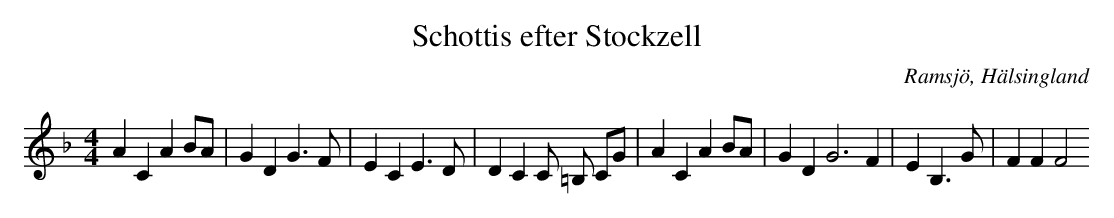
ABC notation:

X:1
T: Schottis efter Stockzell
O: Ramsjö, Hälsingland
M: 4/4
L: 1/8
K: F
A2 C2 A2 BA|G2 D2 G2>F2|E2 C2 E2>D2|D2 C2 C =B, CG|A2 C2 A2 BA|G2 D2 G4>F4|E2 B,2>G2|F2 F2 F4
